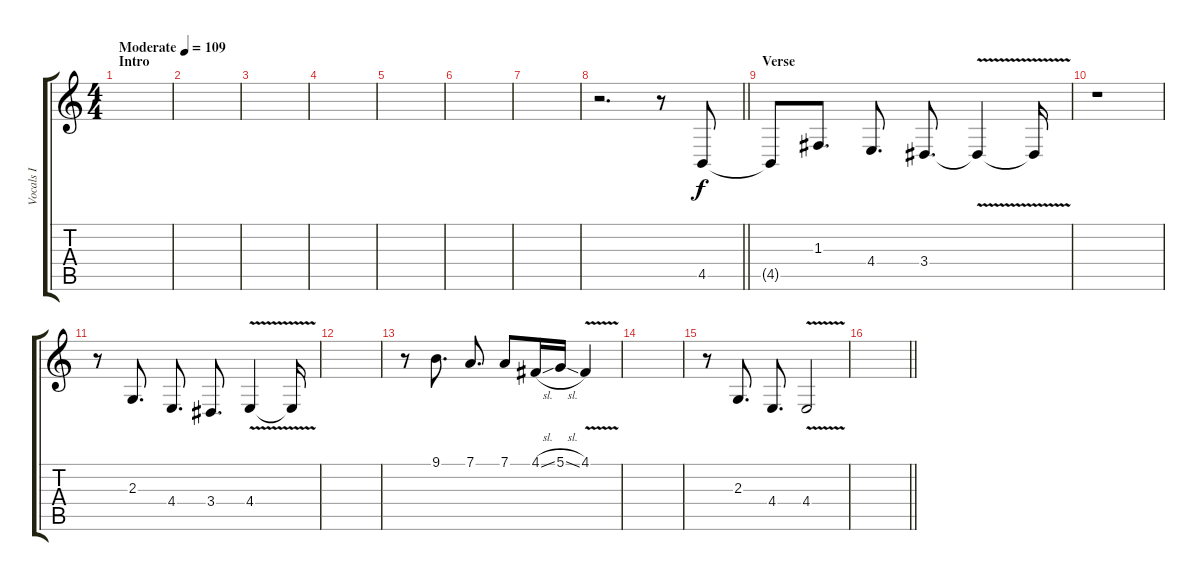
\track ("Vocals I" "Vocals I") {instrument englishhorn}
\staff {score tabs}
\tuning (D4 A3 F3 C3 G2 C2) {hide}
\ts (4 4)
\section ("" "Intro")
\tempo (109 "Moderate")
\clef g2
\ks c
|
|
|
|
|
|
|
\barLineRight lightlight
r.2{d} r.8 4.5.8 |
\section ("" "Verse")
4.5{t}.8 1.3.8{d} 4.4.8{d} 3.4.8{d} 3.4{v t}.4 3.4{t}.16 |
r.1 |
r.8 2.3.8{d} 4.4.8{d} 3.4.8{d} 4.4{v}.4 4.4{t}.16 |
|
r.8 9.1.8{d} 7.1.8{d} 7.1.8 4.1{sl}.16 5.1{sl}.16 4.1{v}.4 |
|
r.8 2.3.8{d} 4.4.8{d} 4.4{v}.2 |
\barLineRight lightlight
